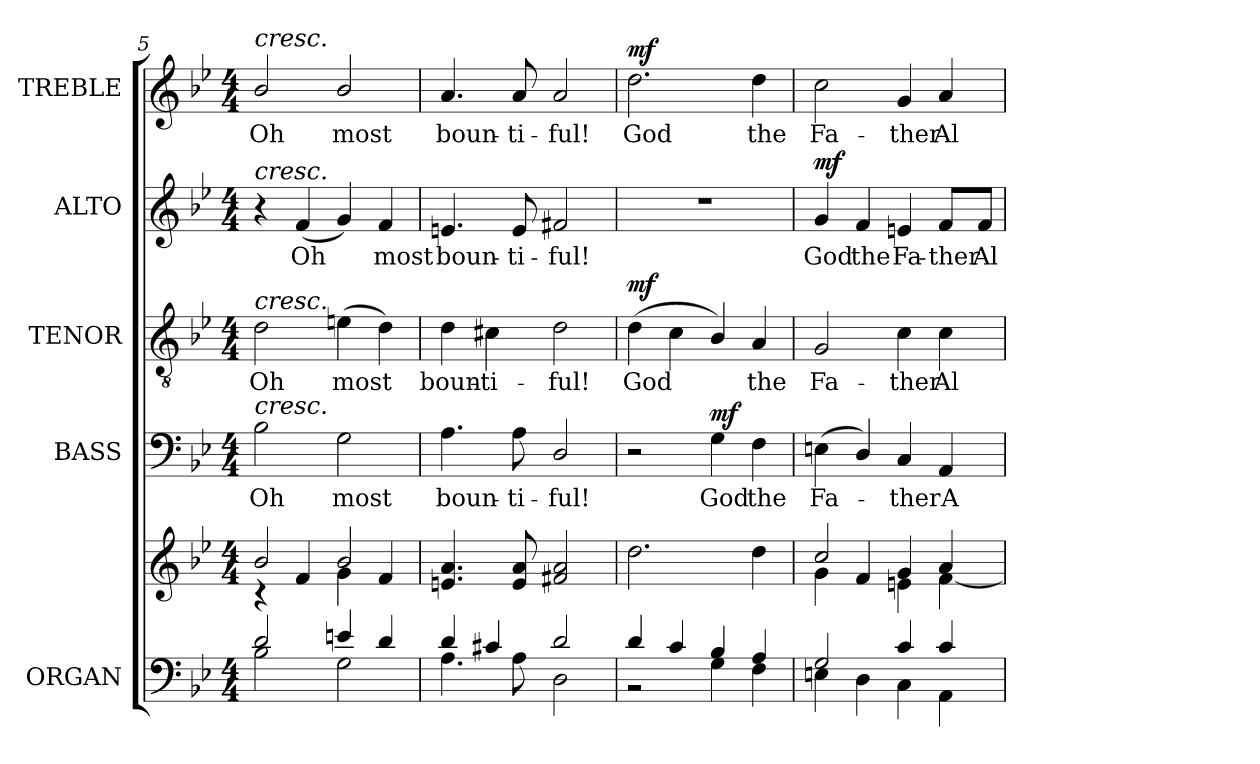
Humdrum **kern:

**kern	**kern	**kern	**text	**dynam	**kern	**text	**dynam	**kern	**text	**dynam	**kern	**text	**dynam
*part5	*part5	*part4	*part4	*part4	*part3	*part3	*part3	*part2	*part2	*part2	*part1	*part1	*part1
*staff6	*staff5	*staff4	*staff4	*staff4	*staff3	*staff3	*staff3	*staff2	*staff2	*staff2	*staff1	*staff1	*staff1
*I"ORGAN	*	*I"BASS	*	*	*I"TENOR	*	*	*I"ALTO	*	*	*I"TREBLE	*	*
*I'Org.	*	*I'B.	*	*	*I'T.	*	*	*I'A.	*	*	*I'Tr.	*	*
*clefF4	*clefG2	*clefF4	*	*	*clefGv2	*	*	*clefG2	*	*	*clefG2	*	*
*	*	*	*	*	*ITrd7c12	*	*	*	*	*	*	*	*
*k[b-e-]	*k[b-e-]	*k[b-e-]	*	*	*k[b-e-]	*	*	*k[b-e-]	*	*	*k[b-e-]	*	*
*B-:	*B-:	*B-:	*	*	*B-:	*	*	*B-:	*	*	*B-:	*	*
*M4/4	*M4/4	*M4/4	*	*	*M4/4	*	*	*M4/4	*	*	*M4/4	*	*
=5	=5	=5	=5	=5	=5	=5	=5	=5	=5	=5	=5	=5	=5
*^	*^	*	*	*	*	*	*	*	*	*	*	*	*
!	!	!	!	!	!LO:LY:b:color=#000000	!	!	!	!	!	!	!	!	!	!
!	!	!	!	!	!	!	!	!LO:LY:b:color=#000000	!	!	!	!	!	!	!
!	!	!	!	!	!	!	!	!	!	!	!	!	!LO:TX:a:i:t=cresc.	!	!
!	!	!	!	!	!	!	!	!	!	!LO:TX:a:i:t=cresc.	!	!	!	!	!
!	!	!	!	!	!	!	!LO:TX:a:i:t=cresc.	!	!	!	!	!	!	!	!
!	!	!	!	!LO:TX:a:i:t=cresc.	!	!	!	!	!	!	!	!	!	!	!
!	!	!	!	!	!	!	!	!	!	!	!	!	!	!LO:LY:b:color=#000000	!
2di/	2B-i\	2b-i/	4r	2B-i\	Oh	.	2Di\	Oh	.	4r	.	.	2b-i/	Oh	.
!	!	!	!	!	!	!	!	!	!	!	!LO:LY:b:color=#000000	!	!	!	!
.	.	.	4fi/	.	.	.	.	.	.	(4fi/	Oh	.	.	.	.
!	!	!	!	!	!LO:LY:b:color=#000000	!	!	!	!	!	!	!	!	!	!
!	!	!	!	!	!	!	!	!LO:LY:b:color=#000000	!	!	!	!	!	!	!
!	!	!	!	!	!	!	!	!	!	!	!	!	!	!LO:LY:b:color=#000000	!
4eni/	2Gi\	2b-i/	4gi\	2Gi\	most	.	(4Eni\	most	.	4gi/)	.	.	2b-i/	most	.
!	!	!	!	!	!	!	!	!	!	!	!LO:LY:b:color=#000000	!	!	!	!
4di/	.	.	4fi/	.	.	.	4Di\)	.	.	4fi/	most	.	.	.	.
*	*	*v	*v	*	*	*	*	*	*	*	*	*	*	*	*
=6	=6	=6	=6	=6	=6	=6	=6	=6	=6	=6	=6	=6	=6	=6
*	*	*^	*	*	*	*	*	*	*	*	*	*	*	*
!	!	!	!	!	!LO:LY:b:color=#000000	!	!	!	!	!	!	!	!	!	!
*	*	*v	*v	*	*	*	*	*	*	*	*	*	*	*	*
*	*	*^	*	*	*	*	*	*	*	*	*	*	*	*
!	!	!	!	!	!	!	!	!LO:LY:b:color=#000000	!	!	!	!	!	!	!
*	*	*v	*v	*	*	*	*	*	*	*	*	*	*	*	*
*	*	*^	*	*	*	*	*	*	*	*	*	*	*	*
!	!	!	!	!	!	!	!	!	!	!	!LO:LY:b:color=#000000	!	!	!	!
*	*	*v	*v	*	*	*	*	*	*	*	*	*	*	*	*
*	*	*^	*	*	*	*	*	*	*	*	*	*	*	*
!	!	!	!	!	!	!	!	!	!	!	!	!	!	!LO:LY:b:color=#000000	!
*	*	*v	*v	*	*	*	*	*	*	*	*	*	*	*	*
4di/	4.Ai\	4.eni/ 4.ai	4.Ai\	boun-	.	4Di\	boun-	.	4.eni/	boun-	.	4.ai/	boun-	.
!	!	!	!	!	!	!	!LO:LY:b:color=#000000	!	!	!	!	!	!	!
4c#Xi/	.	.	.	.	.	4C#Xi\	-ti-	.	.	.	.	.	.	.
!	!	!	!	!LO:LY:b:color=#000000	!	!	!	!	!	!	!	!	!	!
!	!	!	!	!	!	!	!	!	!	!LO:LY:b:color=#000000	!	!	!	!
!	!	!	!	!	!	!	!	!	!	!	!	!	!LO:LY:b:color=#000000	!
.	8Ai\	8ei/ 8ai	8Ai\	-ti-	.	.	.	.	8ei/	-ti-	.	8ai/	-ti-	.
!	!	!	!	!LO:LY:b:color=#000000	!	!	!	!	!	!	!	!	!	!
!	!	!	!	!	!	!	!LO:LY:b:color=#000000	!	!	!	!	!	!	!
!	!	!	!	!	!	!	!	!	!	!LO:LY:b:color=#000000	!	!	!	!
!	!	!	!	!	!	!	!	!	!	!	!	!	!LO:LY:b:color=#000000	!
2di/	2Di\	2f#Xi/ 2ai	2Di/	-ful!	.	2Di\	-ful!	.	2f#Xi/	-ful!	.	2ai/	-ful!	.
=7	=7	=7	=7	=7	=7	=7	=7	=7	=7	=7	=7	=7	=7	=7
!	!	!	!	!	!	!	!LO:LY:b:color=#000000	!	!	!	!	!	!	!
!	!	!	!	!	!	!	!	!	!	!	!	!	!LO:LY:b:color=#000000	!
4di/	2r	2.ddi\	2r	.	.	(4Di\	God	mf	1r	.	.	2.ddi\	God	mf
4ci/	.	.	.	.	.	4Ci\	.	.	.	.	.	.	.	.
!	!	!	!	!LO:LY:b:color=#000000	!	!	!	!	!	!	!	!	!	!
4B-i/	4Gi\	.	4Gi\	God	mf	4BB-i/)	.	.	.	.	.	.	.	.
!	!	!	!	!LO:LY:b:color=#000000	!	!	!	!	!	!	!	!	!	!
!	!	!	!	!	!	!	!LO:LY:b:color=#000000	!	!	!	!	!	!	!
!	!	!	!	!	!	!	!	!	!	!	!	!	!LO:LY:b:color=#000000	!
4Ai/	4Fi\	4ddi\	4Fi\	the	.	4AAi/	the	.	.	.	.	4ddi\	the	.
!!LO:LB:g=z
=8	=8	=8	=8	=8	=8	=8	=8	=8	=8	=8	=8	=8	=8	=8
*	*	*^	*	*	*	*	*	*	*	*	*	*	*	*
!	!	!	!	!	!LO:LY:b:color=#000000	!	!	!	!	!	!	!	!	!	!
!	!	!	!	!	!	!	!	!LO:LY:b:color=#000000	!	!	!	!	!	!	!
!	!	!	!	!	!	!	!	!	!	!	!LO:LY:b:color=#000000	!	!	!	!
!	!	!	!	!	!	!	!	!	!	!	!	!	!	!LO:LY:b:color=#000000	!
2Gi/	4Eni\	2cci/	4gi\	(4Eni\	Fa-	.	2GGi/	Fa-	.	4gi/	God	mf	2cci\	Fa-	.
!	!	!	!	!	!	!	!	!	!	!	!LO:LY:b:color=#000000	!	!	!	!
.	4Di\	.	4fi/	4Di/)	.	.	.	.	.	4fi/	the	.	.	.	.
!	!	!	!	!	!LO:LY:b:color=#000000	!	!	!	!	!	!	!	!	!	!
!	!	!	!	!	!	!	!	!LO:LY:b:color=#000000	!	!	!	!	!	!	!
!	!	!	!	!	!	!	!	!	!	!	!LO:LY:b:color=#000000	!	!	!	!
!	!	!	!	!	!	!	!	!	!	!	!	!	!	!LO:LY:b:color=#000000	!
4ci/	4Ci\	4gi/	4eni\	4Ci/	-ther	.	4Ci\	-ther	.	4eni/	Fa-	.	4gi/	-ther	.
!	!	!	!	!	!LO:LY:b:color=#000000	!	!	!	!	!	!	!	!	!	!
!	!	!	!	!	!	!	!	!LO:LY:b:color=#000000	!	!	!	!	!	!	!
!	!	!	!	!	!	!	!	!	!	!	!LO:LY:b:color=#000000	!	!	!	!
!	!	!	!	!	!	!	!	!	!	!	!	!	!	!LO:LY:b:color=#000000	!
4ci/	4AAi\	4ai/	[4fi\	4AAi/	A-	.	4Ci\	Al-	.	8fi/L	-ther	.	4ai/	Al-	.
!	!	!	!	!	!	!	!	!	!	!	!LO:LY:b:color=#000000	!	!	!	!
.	.	.	.	.	.	.	.	.	.	8fi/J	Al-	.	.	.	.
*v	*v	*	*	*	*	*	*	*	*	*	*	*	*	*	*
*	*v	*v	*	*	*	*	*	*	*	*	*	*	*	*
=	=	=	=	=	=	=	=	=	=	=	=	=	=
*-	*-	*-	*-	*-	*-	*-	*-	*-	*-	*-	*-	*-	*-
